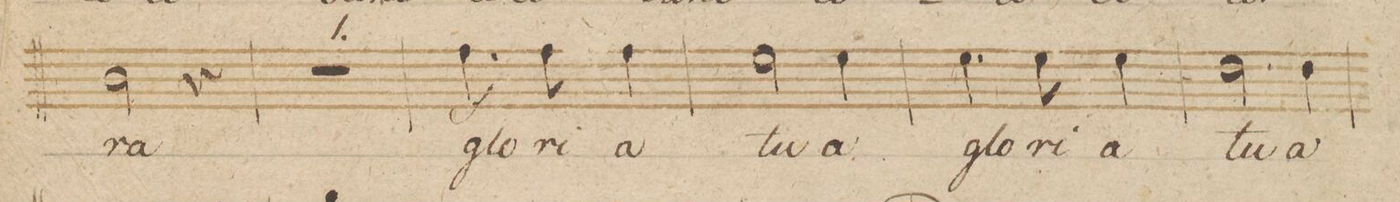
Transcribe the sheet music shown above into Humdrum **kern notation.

**kern	**text	**dynam
*I"Alto.	*	*
*clefC3	*	*
*k[b-]	*	*
*met(c)	*	*
*M3/4	*	*
2c\	-ra	.
4r	.	.
=22	=22	=22
2.r	.	.
=23	=23	=23
4.g\	glo-	f
8g\	-ri-	.
4g\	-a	.
=24	=24	=24
2f\	tu-	.
4f\	-a	.
=25	=25	=25
4.f\	glo-	.
8f\	-ri-	.
4f\	-a	.
=26	=26	=26
2e\	tu-	.
4e\	-a	.
=27	=27	=27
4e\	ple-	.
4f\	-ni	.
4g\	sunt	.
=28	=28	=28
4a\	coe-	.
4g\	-li	.
4f\	et	.
=29	=29	=29
2e\	ter-	.
4e\	-ra	.
=30	=30	=30
[2.e\	glo-	.
=31	=31	=31
4.e\]	.	.
8e\	-ri-	.
4f\	-a	.
=32	=32	=32
4e\	tu-	.
4e\	-a	.
4r	.	.
=33	=33	=33
*-	*-	*-
